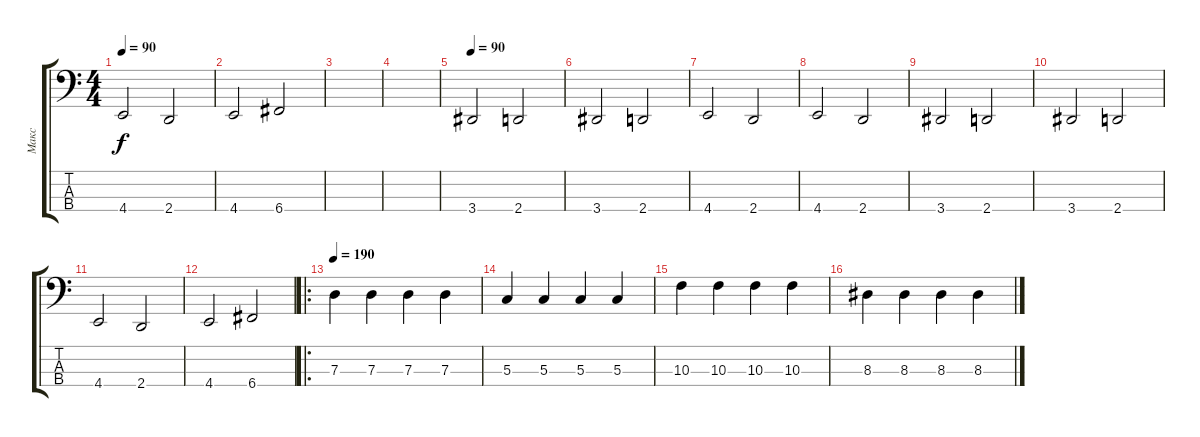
\track ("Макс" "Макс") {instrument electricbassfinger}
\staff {score tabs}
\tuning (F2 C2 G1 C1) {hide}
\ts (4 4)
\tempo 90
\clef f4
\ks c
4.4.2{dy f} 2.4.2 |
4.4.2 6.4.2 |
|
|
\tempo 90
3.4.2 2.4.2 |
3.4.2 2.4.2 |
4.4.2 2.4.2 |
4.4.2 2.4.2 |
3.4.2 2.4.2 |
3.4.2 2.4.2 |
4.4.2 2.4.2 |
4.4.2 6.4.2 |
\ro
\tempo 190
7.3.4 7.3.4 7.3.4 7.3.4 |
5.3.4 5.3.4 5.3.4 5.3.4 |
10.3.4 10.3.4 10.3.4 10.3.4 |
8.3.4 8.3.4 8.3.4 8.3.4
